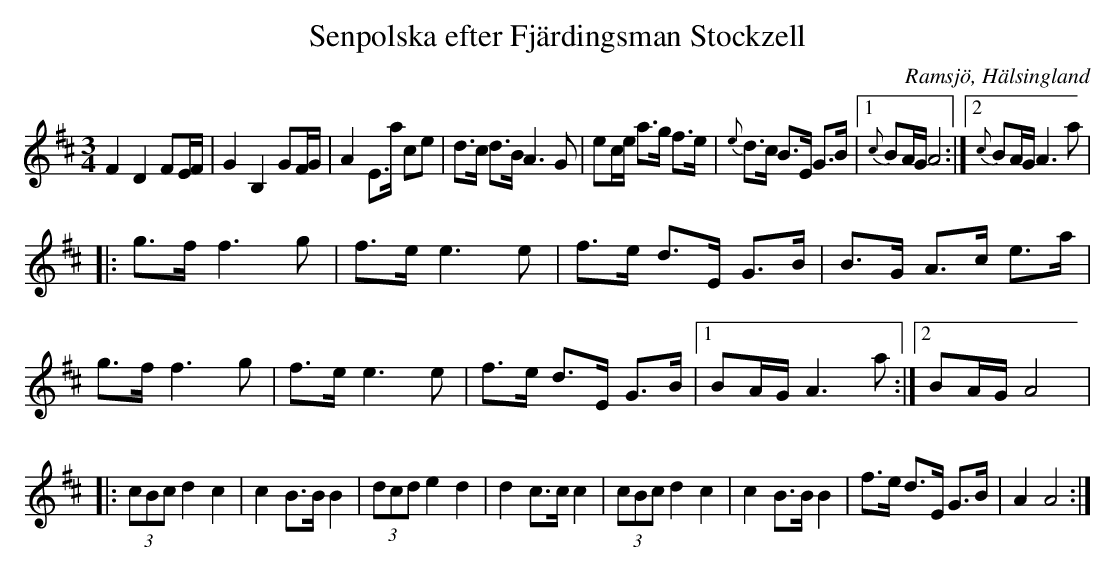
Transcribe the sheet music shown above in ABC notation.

X:1
T: Senpolska efter Fjärdingsman Stockzell
O: Ramsjö, Hälsingland
M:3/4
L:1/8
K:D
F2 D2 FE/F/|G2 B,2 GF/G/| A2 E>a ce|d>c d>B A2>G2|ec/e/ a>g f>e| {e}d>c B>E G>B |1 {c}BA/G/ A4:|2{c}BA/G/ A2>a2|
|:g>f f2>g2|f>e e2>e2|f>e d>E G>B|B>G A>c e>a|g>f f2>g2|f>e e2>e2|f>e d>E G>B|1 BA/G/ A2>a2:|2 BA/G/ A4|
|:(3cBc d2 c2|c2 B>B B2|(3dcd e2 d2|d2 c>c c2|(3cBc d2 c2|c2 B>B B2|f>e d>E G>B|A2 A4:|
